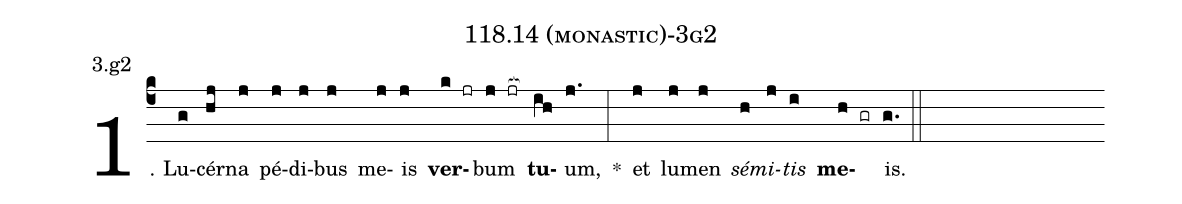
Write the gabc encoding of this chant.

name: 118.14 (monastic)-3g2;
annotation: 3.g2;
%%
(c4)1. Lu(g)cér(hj)na(j) pé(j)di(j)bus(j) me(j)is(j) <b>ver</b>(k jr)bum(j jr[ocb:1{]) <b>tu</b>(ih[ocb:0}])um,(j.) *(:) et(j) lu(j)men(j) <i>sé</i>(h)<i>mi</i>(j)<i>tis</i>(i) <b>me</b>(h gr)is.(g.) (::)
